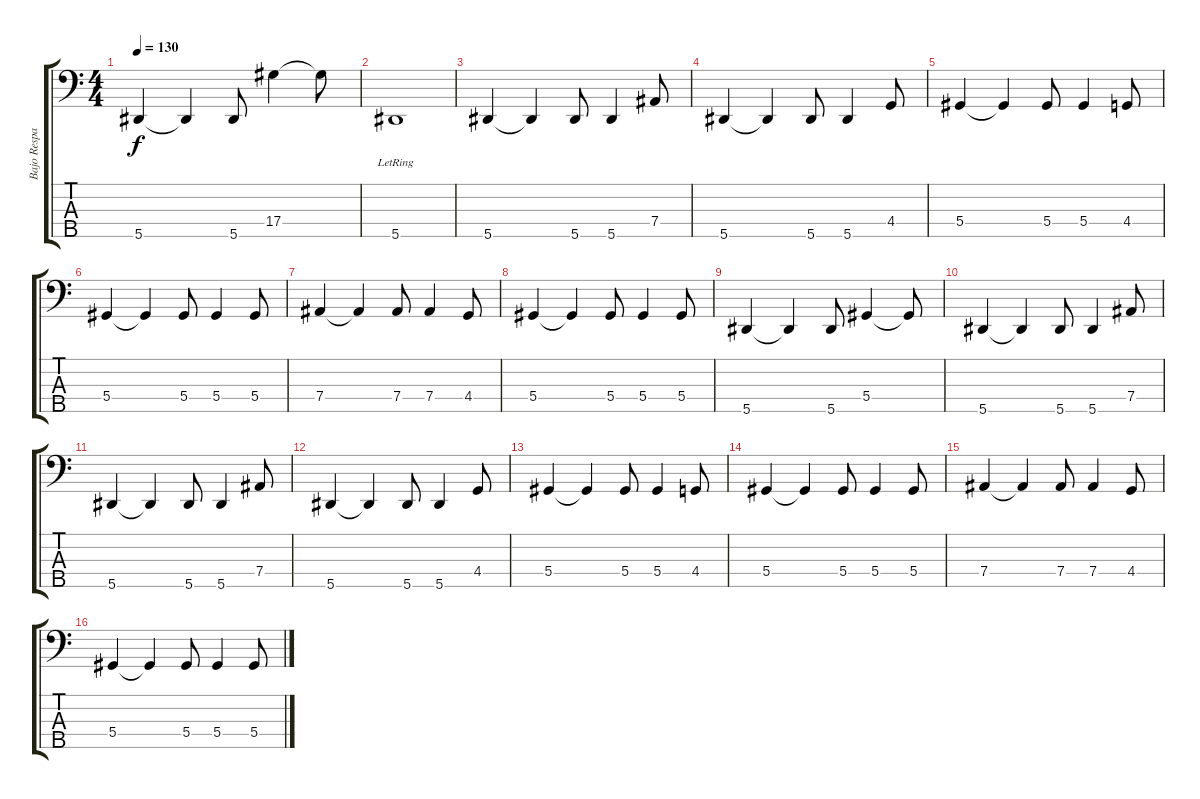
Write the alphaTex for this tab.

\track ("Bajo Respaldo" "Bajo Respa") {instrument electricbassfinger}
\staff {score tabs}
\tuning (Gb2 Db2 Ab1 Eb1 Bb0) {hide}
\ts (4 4)
\tempo 130
\clef f4
\ks c
5.5.4{dy f} 5.5{t}.4 5.5.8 17.4.4 17.4{t}.8 |
5.5{lr}.1 |
5.5.4 5.5{t}.4 5.5.8 5.5.4 7.4.8 |
5.5.4 5.5{t}.4 5.5.8 5.5.4 4.4.8 |
5.4.4 5.4{t}.4 5.4.8 5.4.4 4.4.8 |
5.4.4 5.4{t}.4 5.4.8 5.4.4 5.4.8 |
7.4.4 7.4{t}.4 7.4.8 7.4.4 4.4.8 |
5.4.4 5.4{t}.4 5.4.8 5.4.4 5.4.8 |
5.5.4 5.5{t}.4 5.5.8 5.4.4 5.4{t}.8 |
5.5.4 5.5{t}.4 5.5.8 5.5.4 7.4.8 |
5.5.4 5.5{t}.4 5.5.8 5.5.4 7.4.8 |
5.5.4 5.5{t}.4 5.5.8 5.5.4 4.4.8 |
5.4.4 5.4{t}.4 5.4.8 5.4.4 4.4.8 |
5.4.4 5.4{t}.4 5.4.8 5.4.4 5.4.8 |
7.4.4 7.4{t}.4 7.4.8 7.4.4 4.4.8 |
5.4.4 5.4{t}.4 5.4.8 5.4.4 5.4.8
